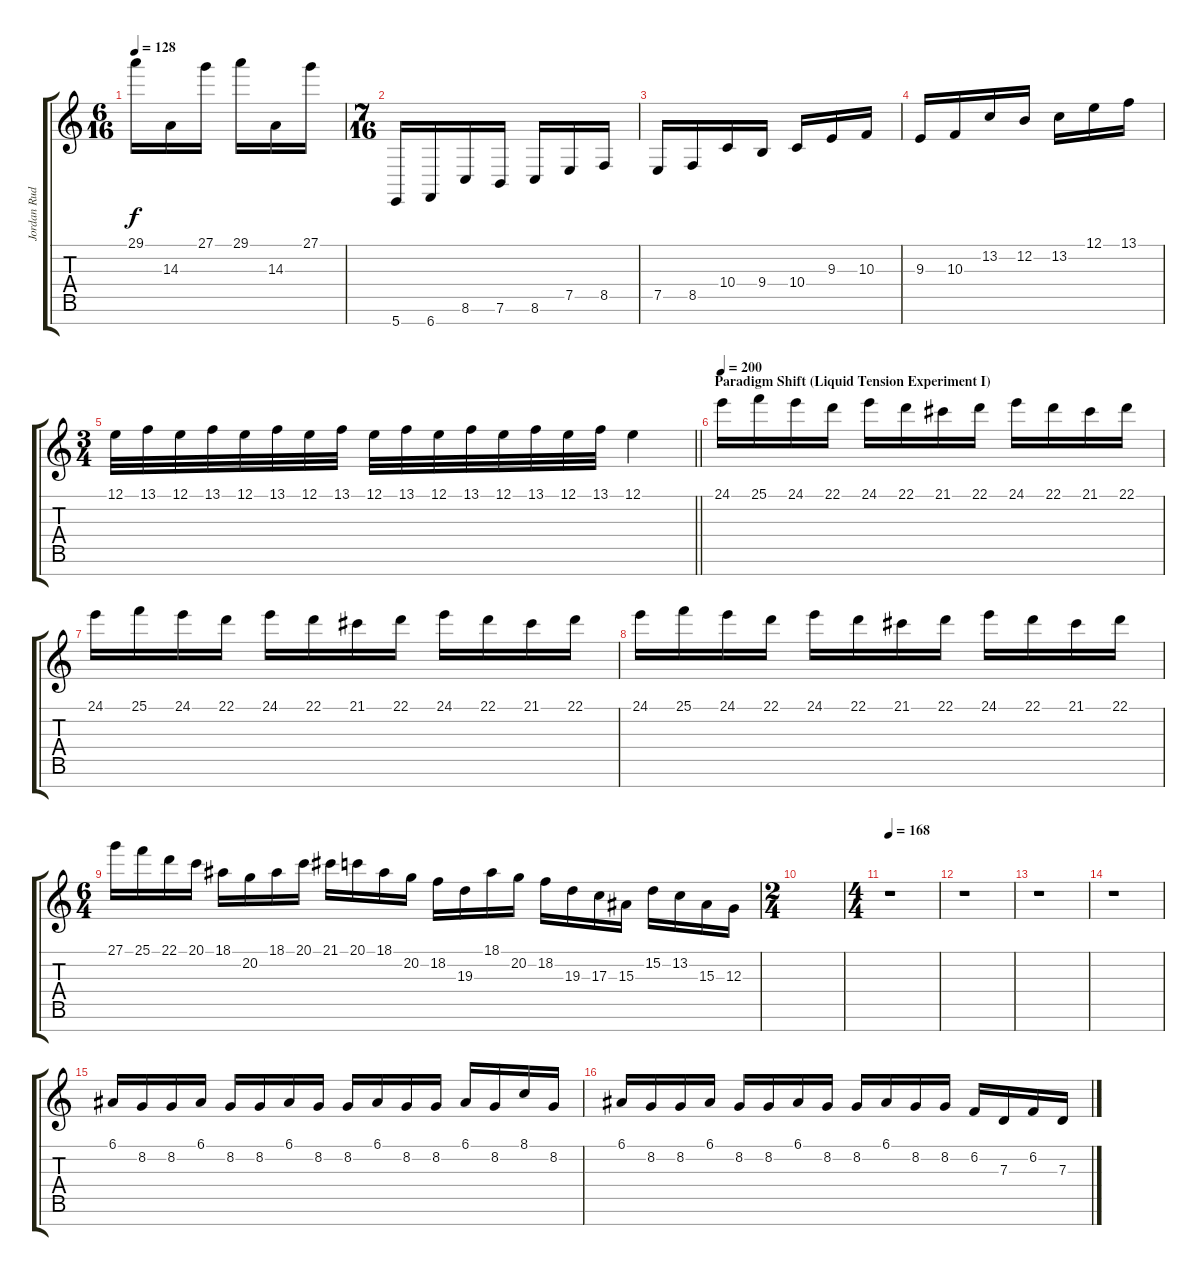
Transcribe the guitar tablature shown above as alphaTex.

\track ("Jordan Rudess Lead 1" "Jordan Rud") {instrument lead2sawtooth}
\staff {score tabs}
\tuning (E4 B3 G3 D3 A2 E2 B1) {hide}
\ts (6 16)
\tempo 128
\clef g2
\ks c
29.1.16{dy f} 14.3.16 27.1.16 29.1.16 14.3.16 27.1.16 |
\ts (7 16)
5.7.16{instrument lead2sawtooth} 6.7.16 8.6.16 7.6.16 8.6.16 7.5.16 8.5.16 |
7.5.16 8.5.16 10.4.16 9.4.16 10.4.16 9.3.16 10.3.16 |
9.3.16 10.3.16 13.2.16 12.2.16 13.2.16 12.1.16 13.1.16 |
\ts (3 4)
\barLineRight lightlight
12.1.32 13.1.32 12.1.32 13.1.32 12.1.32 13.1.32 12.1.32 13.1.32 12.1.32 13.1.32 12.1.32 13.1.32 12.1.32 13.1.32 12.1.32 13.1.32 12.1.4 |
\section ("" "Paradigm Shift (Liquid Tension Experiment I)")
\tempo 200
24.1.16{volume 6 instrument kalimba} 25.1.16 24.1.16 22.1.16 24.1.16 22.1.16 21.1.16 22.1.16 24.1.16 22.1.16 21.1.16 22.1.16 |
24.1.16 25.1.16 24.1.16 22.1.16 24.1.16 22.1.16 21.1.16 22.1.16 24.1.16 22.1.16 21.1.16 22.1.16 |
24.1.16 25.1.16 24.1.16 22.1.16 24.1.16 22.1.16 21.1.16 22.1.16 24.1.16 22.1.16 21.1.16 22.1.16 |
\ts (6 4)
27.1.16 25.1.16 22.1.16 20.1.16 18.1.16 20.2.16 18.1.16 20.1.16 21.1.16 20.1.16 18.1.16 20.2.16 18.2.16 19.3.16 18.1.16 20.2.16 18.2.16 19.3.16 17.3.16 15.3.16 15.2.16 13.2.16 15.3.16 12.3.16 |
\ts (2 4)
|
\ts (4 4)
\tempo 168
r.1 |
r.1 |
r.1 |
r.1 |
6.1.16{instrument lead2sawtooth} 8.2.16 8.2.16 6.1.16 8.2.16 8.2.16 6.1.16 8.2.16 8.2.16 6.1.16 8.2.16 8.2.16 6.1.16 8.2.16 8.1.16 8.2.16 |
6.1.16 8.2.16 8.2.16 6.1.16 8.2.16 8.2.16 6.1.16 8.2.16 8.2.16 6.1.16 8.2.16 8.2.16 6.2.16 7.3.16 6.2.16 7.3.16
